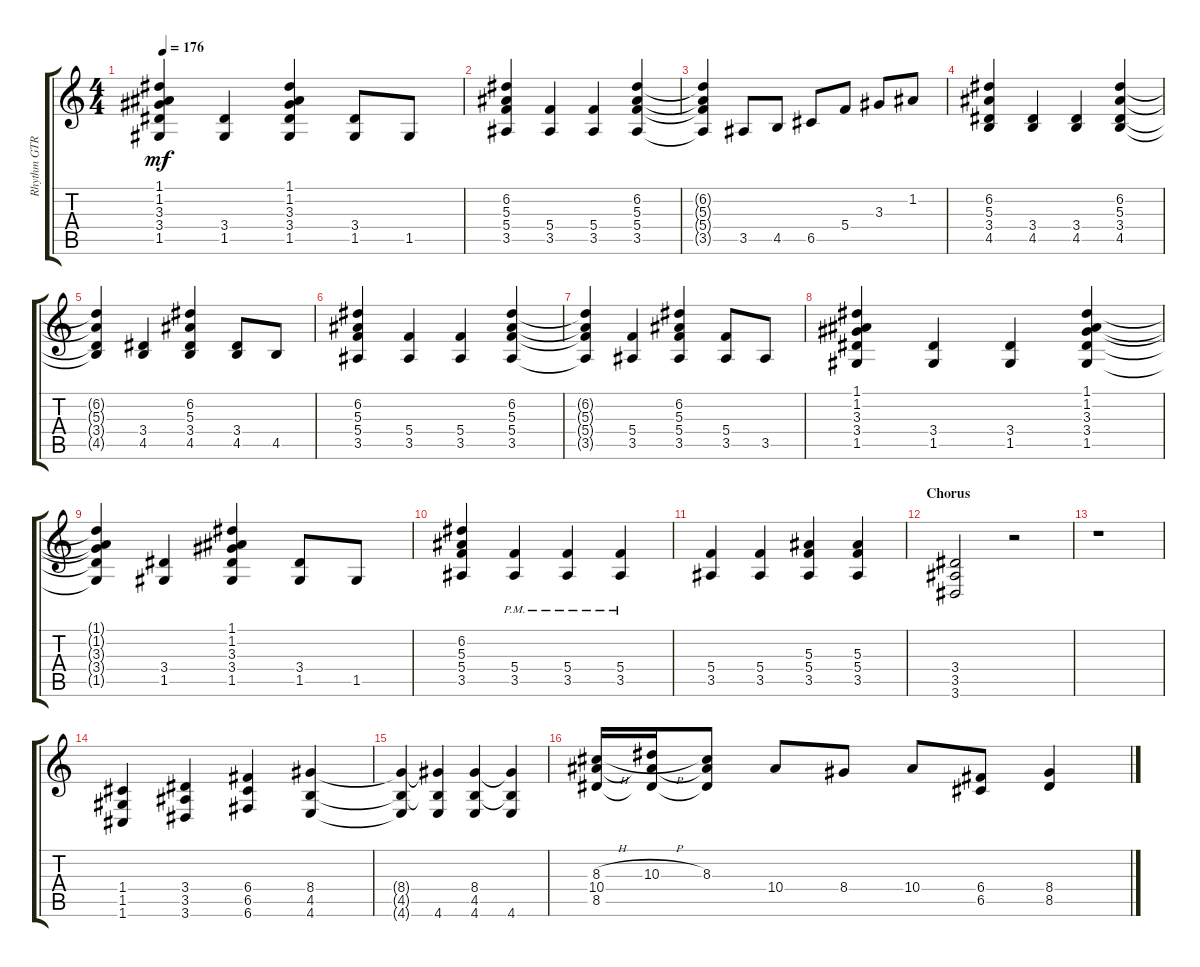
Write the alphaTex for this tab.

\track ("Rhythm GTR 2" "Rhythm GTR") {instrument distortionguitar}
\staff {score tabs}
\tuning (D4 A3 F3 C3 G2 C2) {hide}
\ts (4 4)
\tempo 176
\clef g2
\ks aminor
(1.1{t} 1.2{t} 3.3{t} 3.4{t} 1.5{t}).4{dy mf} (3.4 1.5).4 (1.1 1.2 3.3 3.4 1.5).4 (3.4 1.5).8 1.5.8 |
(6.2 5.3 5.4 3.5).4 (5.4 3.5).4 (5.4 3.5).4 (6.2 5.3 5.4 3.5).4 |
(6.2{t} 5.3{t} 5.4{t} 3.5{t}).4 3.5.8 4.5.8 6.5.8 5.4.8 3.3.8 1.2.8 |
(6.2 5.3 3.4 4.5).4 (3.4 4.5).4 (3.4 4.5).4 (6.2 5.3 3.4 4.5).4 |
(6.2{t} 5.3{t} 3.4{t} 4.5{t}).4 (3.4 4.5).4 (6.2 5.3 3.4 4.5).4 (3.4 4.5).8 4.5.8 |
(6.2 5.3 5.4 3.5).4 (5.4 3.5).4 (5.4 3.5).4 (6.2 5.3 5.4 3.5).4 |
(6.2{t} 5.3{t} 5.4{t} 3.5{t}).4 (5.4 3.5).4 (6.2 5.3 5.4 3.5).4 (5.4 3.5).8 3.5.8 |
(1.1 1.2 3.3 3.4 1.5).4 (3.4 1.5).4 (3.4 1.5).4 (1.1 1.2 3.3 3.4 1.5).4 |
(1.1{t} 1.2{t} 3.3{t} 3.4{t} 1.5{t}).4 (3.4 1.5).4 (1.1 1.2 3.3 3.4 1.5).4 (3.4 1.5).8 1.5.8 |
(6.2 5.3 5.4 3.5).4 (5.4{pm} 3.5{pm}).4 (5.4{pm} 3.5{pm}).4 (5.4{pm} 3.5{pm}).4 |
(5.4 3.5).4 (5.4 3.5).4 (5.3 5.4 3.5).4 (5.3 5.4 3.5).4 |
\section ("" "Chorus")
(3.4 3.5 3.6).2 r.2 |
r.1 |
(1.4 1.5 1.6).4 (3.4 3.5 3.6).4 (6.4 6.5 6.6).4 (8.4 4.5 4.6).4 |
(8.4{t} 4.5{t} 4.6{t}).4 (8.4{t} 4.5{t} 4.6).4 (8.4 4.5 4.6).4 (8.4{t} 4.5{t} 4.6).4 |
(8.3{h} 10.4 8.5).16 (10.3{h} 10.4{t} 8.5{t}).16 (8.3 10.4{t} 8.5{t}).8 10.4.8 8.4.8 10.4.8 (6.4 6.5).8 (8.4 8.5).4
